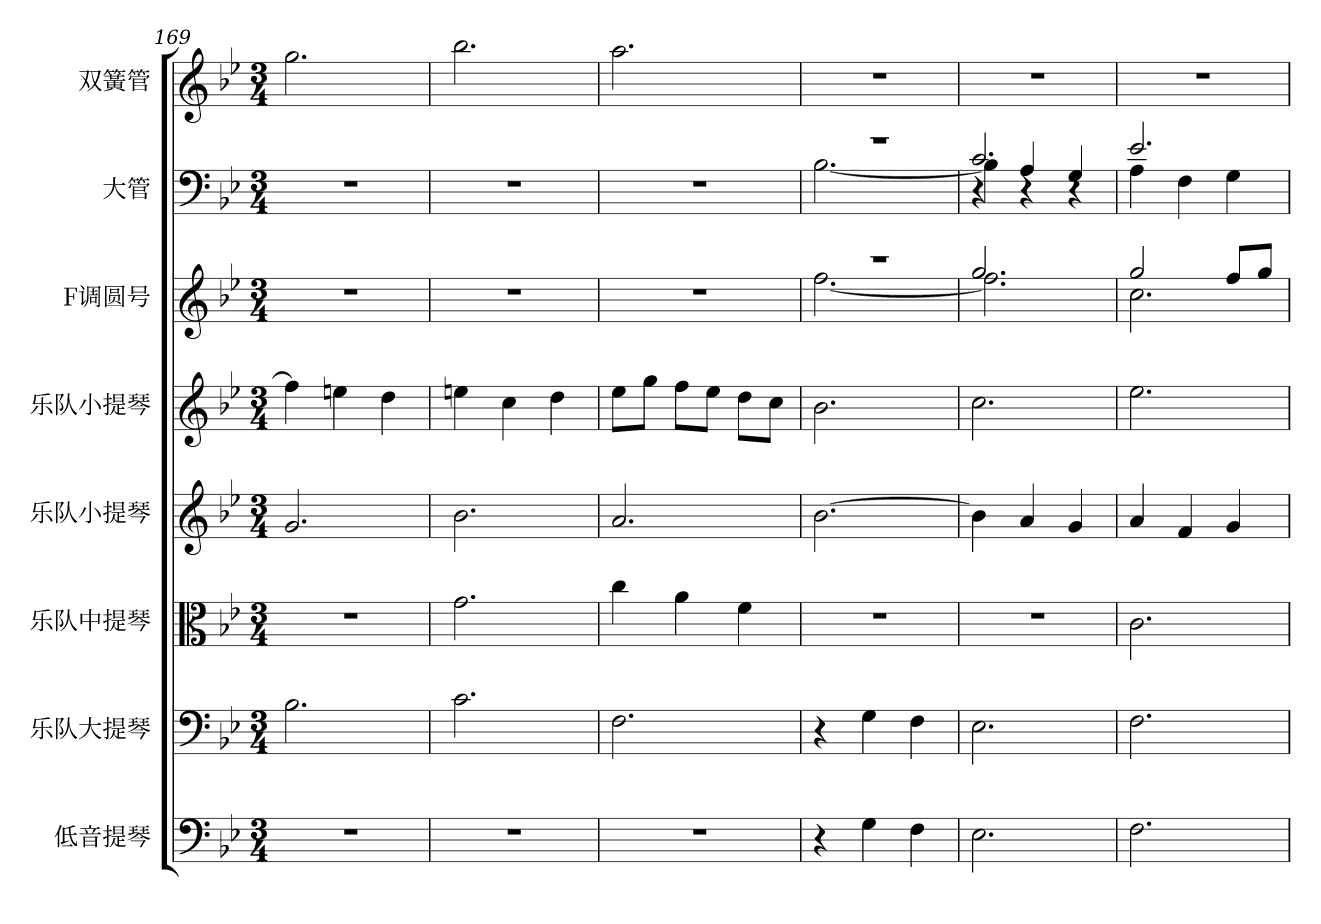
**kern	**kern	**kern	**kern	**kern	**kern	**kern	**kern
*part8	*part7	*part6	*part5	*part4	*part3	*part2	*part1
*staff8	*staff7	*staff6	*staff5	*staff4	*staff3	*staff2	*staff1
*I"低音提琴	*I"乐队大提琴	*I"乐队中提琴	*I"乐队小提琴	*I"乐队小提琴	*I"F调圆号	*I"大管	*I"双簧管
*clefF4	*clefF4	*clefC3	*clefG2	*clefG2	*clefG2	*clefF4	*clefG2
*ITrd7c12	*	*	*	*	*ITrd4c7	*	*
*k[b-e-]	*k[b-e-]	*k[b-e-]	*k[b-e-]	*k[b-e-]	*k[b-e-a-]	*k[b-e-]	*k[b-e-]
*M3/4	*M3/4	*M3/4	*M3/4	*M3/4	*M3/4	*M3/4	*M3/4
=169	=169	=169	=169	=169	=169	=169	=169
2.r	2.B-\	2.r	2.g/	4ff\]	2.r	2.r	2.gg\
.	.	.	.	4een\	.	.	.
.	.	.	.	4dd\	.	.	.
=170	=170	=170	=170	=170	=170	=170	=170
2.r	2.c\	2.g\	2.b-\	4een\	2.r	2.r	2.bb-\
.	.	.	.	4cc\	.	.	.
.	.	.	.	4dd\	.	.	.
=171	=171	=171	=171	=171	=171	=171	=171
2.r	2.F\	4cc\	2.a/	8ee-\L	2.r	2.r	2.aa\
.	.	.	.	8gg\J	.	.	.
.	.	4a\	.	8ff\L	.	.	.
.	.	.	.	8ee-\J	.	.	.
.	.	4f\	.	8dd\L	.	.	.
.	.	.	.	8cc\J	.	.	.
!!LO:PB:g=z
=172	=172	=172	=172	=172	=172	=172	=172
*	*	*	*	*	*^	*^	*
4r	4r	2.r	[2.b-\	2.b-\	2.r	[2.b-\	2.r	[2.B-\	2.r
4GG\	4G\	.	.	.	.	.	.	.	.
4FF\	4F\	.	.	.	.	.	.	.	.
=173	=173	=173	=173	=173	=173	=173	=173	=173	=173
*	*	*	*	*	*	*	*	*^	*
2.EE-\	2.E-\	2.r	4b-\]	2.cc\	2.cc/	2.b-\]	2.c/	4B-\]	4r	2.r
.	.	.	4a/	.	.	.	.	4r	4A/	.
.	.	.	4g/	.	.	.	.	4r	4G/	.
*	*	*	*	*	*	*	*	*v	*v	*
=174	=174	=174	=174	=174	=174	=174	=174	=174	=174
2.FF\	2.F\	2.c\	4a/	2.ee-\	2cc/	2.f\	2.e-/	4A\	2.r
.	.	.	4f/	.	.	.	.	4F\	.
.	.	.	4g/	.	8b-/L	.	.	4G\	.
.	.	.	.	.	8cc/J	.	.	.	.
*	*	*	*	*	*v	*v	*	*	*
*	*	*	*	*	*	*v	*v	*
=	=	=	=	=	=	=	=
*-	*-	*-	*-	*-	*-	*-	*-
